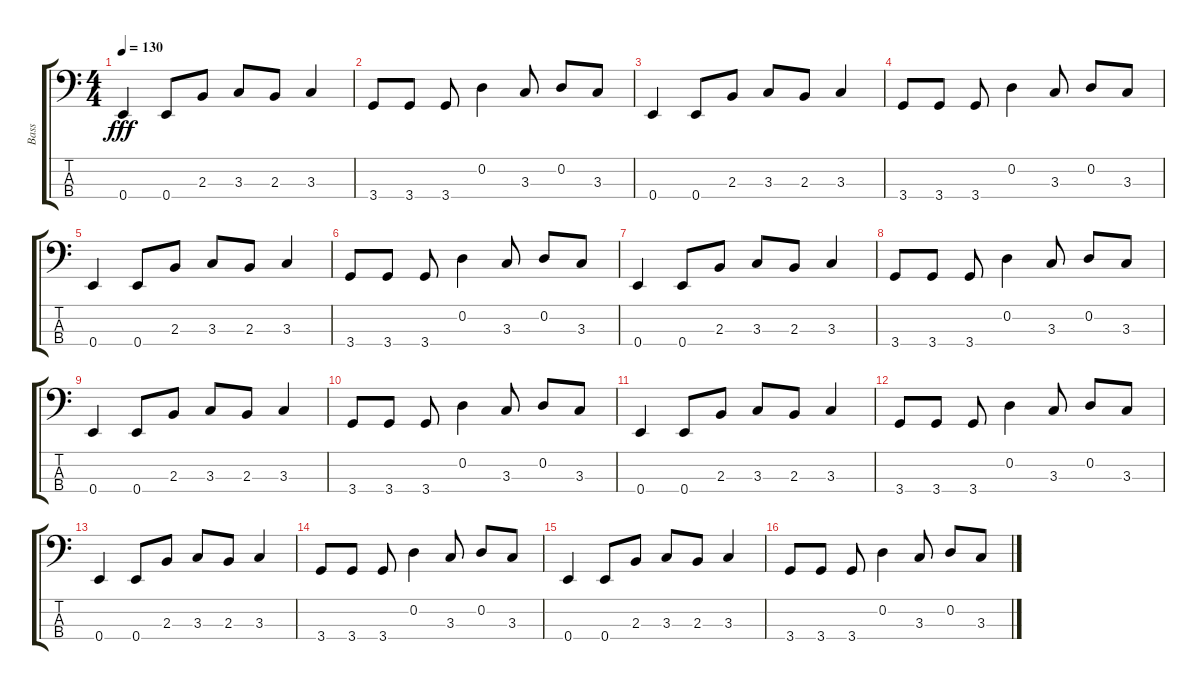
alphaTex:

\track ("Bass" "Bass") {instrument electricbassfinger}
\staff {score tabs}
\tuning (G2 D2 A1 E1) {hide}
\ts (4 4)
\tempo 130
\clef f4
\ks c
0.4.4{dy fff} 0.4.8 2.3.8 3.3.8 2.3.8 3.3.4 |
3.4.8 3.4.8 3.4.8 0.2.4 3.3.8 0.2.8 3.3.8 |
0.4.4 0.4.8 2.3.8 3.3.8 2.3.8 3.3.4 |
3.4.8 3.4.8 3.4.8 0.2.4 3.3.8 0.2.8 3.3.8 |
0.4.4 0.4.8 2.3.8 3.3.8 2.3.8 3.3.4 |
3.4.8 3.4.8 3.4.8 0.2.4 3.3.8 0.2.8 3.3.8 |
0.4.4 0.4.8 2.3.8 3.3.8 2.3.8 3.3.4 |
3.4.8 3.4.8 3.4.8 0.2.4 3.3.8 0.2.8 3.3.8 |
0.4.4 0.4.8 2.3.8 3.3.8 2.3.8 3.3.4 |
3.4.8 3.4.8 3.4.8 0.2.4 3.3.8 0.2.8 3.3.8 |
0.4.4 0.4.8 2.3.8 3.3.8 2.3.8 3.3.4 |
3.4.8 3.4.8 3.4.8 0.2.4 3.3.8 0.2.8 3.3.8 |
0.4.4 0.4.8 2.3.8 3.3.8 2.3.8 3.3.4 |
3.4.8 3.4.8 3.4.8 0.2.4 3.3.8 0.2.8 3.3.8 |
0.4.4 0.4.8 2.3.8 3.3.8 2.3.8 3.3.4 |
3.4.8 3.4.8 3.4.8 0.2.4 3.3.8 0.2.8 3.3.8
